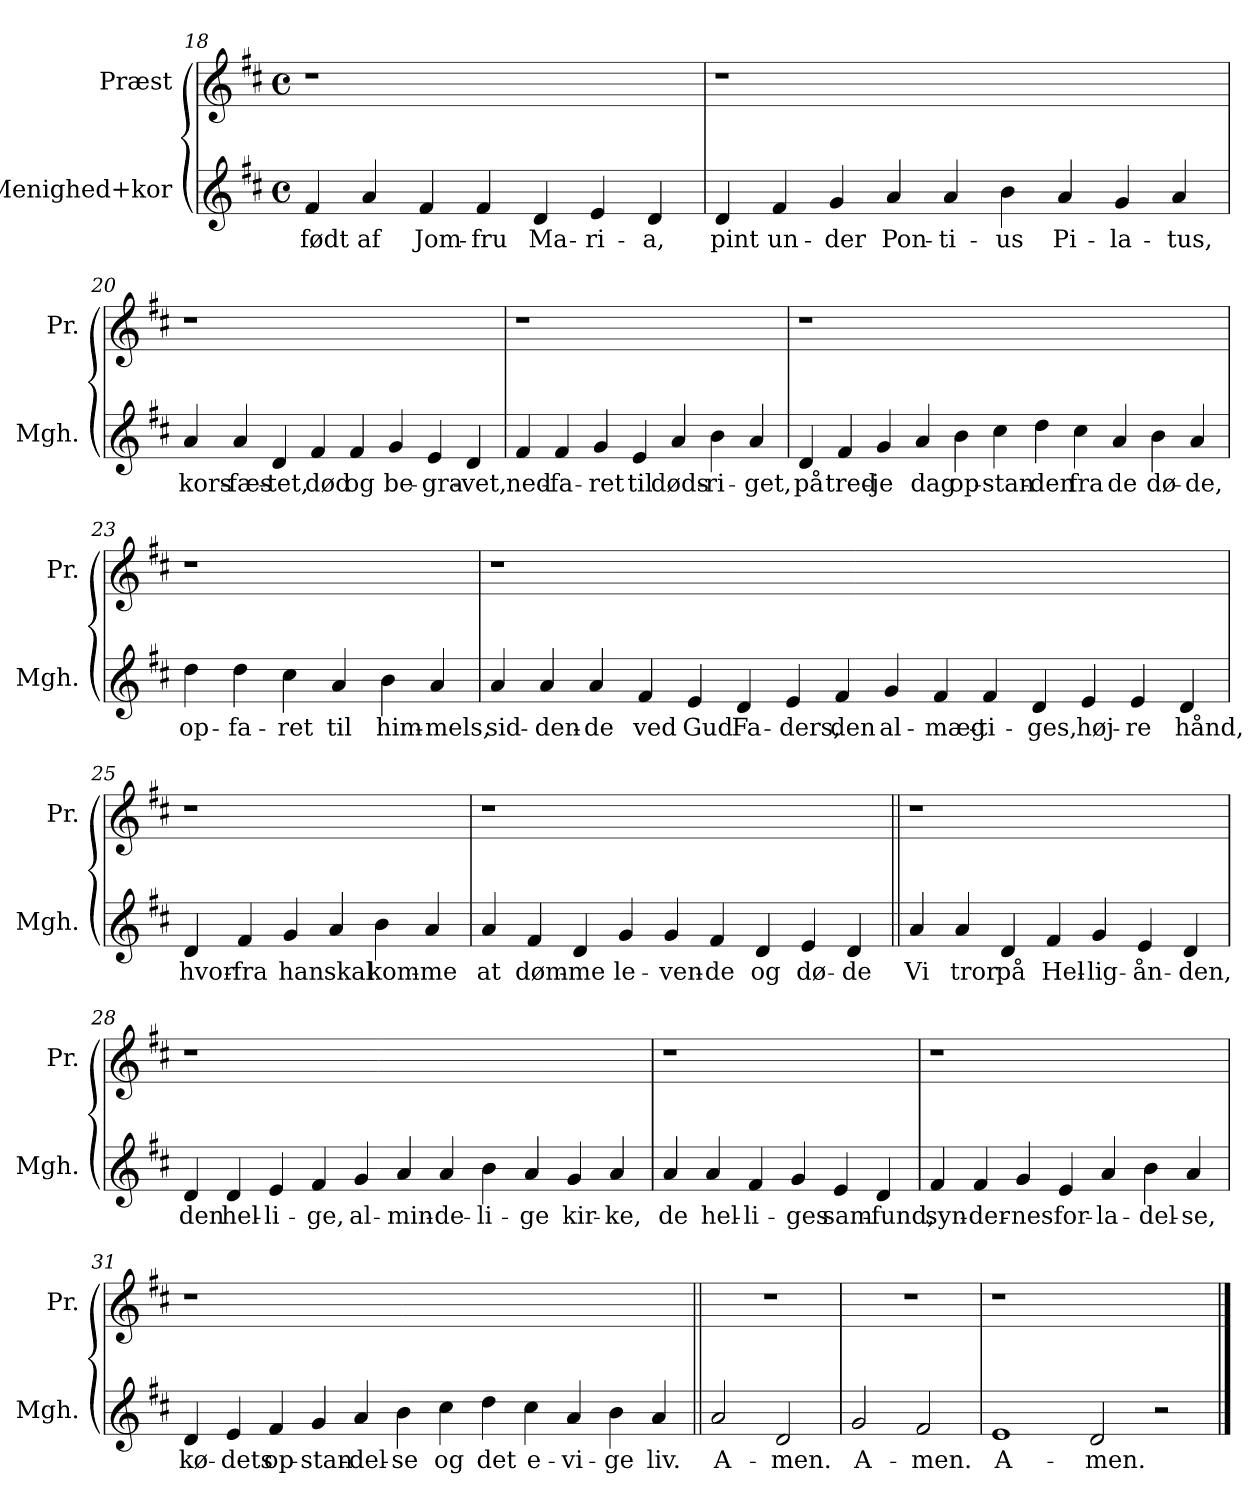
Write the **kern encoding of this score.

**kern	**text	**kern
*part2	*part2	*part1
*staff2	*staff2	*staff1
*I"Menighed+kor	*	*I"Præst
*I'Mgh.	*	*I'Pr.
*clefG2	*	*clefG2
*k[f#c#]	*	*k[f#c#]
*M4/4	*	*M4/4
*met(c)	*	*met(c)
=18	=18	=18
!	!LO:LY:b	!
4f#/	født	1r
!	!LO:LY:b	!
4a/	af	.
!	!LO:LY:b	!
4f#/	Jom-	.
!	!LO:LY:b	!
4f#/	-fru	.
!	!LO:LY:b	!
4d/	Ma-	2.ryy
!	!LO:LY:b	!
4e/	-ri-	.
!	!LO:LY:b	!
4d/	-a,	.
!!LO:LB:g=z
=19	=19	=19
!	!LO:LY:b	!
4d/	pint	1r
!	!LO:LY:b	!
4f#/	un-	.
!	!LO:LY:b	!
4g/	-der	.
!	!LO:LY:b	!
4a/	Pon-	.
!	!LO:LY:b	!
4a/	-ti-	1ryy
!	!LO:LY:b	!
4b\	-us	.
!	!LO:LY:b	!
4a/	Pi-	.
!	!LO:LY:b	!
4g/	-la-	.
!	!LO:LY:b	!
4a/	-tus,	4ryy
=20	=20	=20
!	!LO:LY:b	!
4a/	kors-	1r
!	!LO:LY:b	!
4a/	-fæs-	.
!	!LO:LY:b	!
4d/	-tet,	.
!	!LO:LY:b	!
4f#/	død	.
!	!LO:LY:b	!
4f#/	og	1ryy
!	!LO:LY:b	!
4g/	be-	.
!	!LO:LY:b	!
4e/	-gra-	.
!	!LO:LY:b	!
4d/	-vet,	.
=21	=21	=21
!	!LO:LY:b	!
4f#/	ned-	1r
!	!LO:LY:b	!
4f#/	-fa-	.
!	!LO:LY:b	!
4g/	-ret	.
!	!LO:LY:b	!
4e/	til	.
!	!LO:LY:b	!
4a/	døds-	2.ryy
!	!LO:LY:b	!
4b\	-ri-	.
!	!LO:LY:b	!
4a/	-get,	.
!!LO:LB:g=z
=22	=22	=22
!	!LO:LY:b	!
4d/	på	1r
!	!LO:LY:b	!
4f#/	tred-	.
!	!LO:LY:b	!
4g/	-je	.
!	!LO:LY:b	!
4a/	dag	.
!	!LO:LY:b	!
4b\	op-	1..ryy
!	!LO:LY:b	!
4cc#\	-stan-	.
!	!LO:LY:b	!
4dd\	-den	.
!	!LO:LY:b	!
4cc#\	fra	.
!	!LO:LY:b	!
4a/	de	.
!	!LO:LY:b	!
4b\	dø-	.
!	!LO:LY:b	!
4a/	-de,	.
=23	=23	=23
!	!LO:LY:b	!
4dd\	op-	1r
!	!LO:LY:b	!
4dd\	-fa-	.
!	!LO:LY:b	!
4cc#\	-ret	.
!	!LO:LY:b	!
4a/	til	.
!	!LO:LY:b	!
4b\	him-	2ryy
!	!LO:LY:b	!
4a/	-mels,	.
!!LO:LB:g=z
=24	=24	=24
!	!LO:LY:b	!
4a/	sid-	1r
!	!LO:LY:b	!
4a/	-den-	.
!	!LO:LY:b	!
4a/	-de	.
!	!LO:LY:b	!
4f#/	ved	.
!	!LO:LY:b	!
4e/	Gud	0ryy
!	!LO:LY:b	!
4d/	Fa-	.
!	!LO:LY:b	!
4e/	-ders,	.
!	!LO:LY:b	!
4f#/	den	.
!	!LO:LY:b	!
4g/	al-	.
!	!LO:LY:b	!
4f#/	-mæg-	.
!	!LO:LY:b	!
4f#/	-ti-	.
!	!LO:LY:b	!
4d/	-ges,	.
!	!LO:LY:b	!
4e/	høj-	2.ryy
!	!LO:LY:b	!
4e/	-re	.
!	!LO:LY:b	!
4d/	hånd,	.
=25	=25	=25
!	!LO:LY:b	!
4d/	hvor-	1r
!	!LO:LY:b	!
4f#/	-fra	.
!	!LO:LY:b	!
4g/	han	.
!	!LO:LY:b	!
4a/	skal	.
!	!LO:LY:b	!
4b\	kom-	2ryy
!	!LO:LY:b	!
4a/	-me	.
!!LO:PB:g=z
=26	=26	=26
!	!LO:LY:b	!
4a/	at	1r
!	!LO:LY:b	!
4f#/	døm-	.
!	!LO:LY:b	!
4d/	-me	.
!	!LO:LY:b	!
4g/	le-	.
!	!LO:LY:b	!
4g/	-ven-	1ryy
!	!LO:LY:b	!
4f#/	-de	.
!	!LO:LY:b	!
4d/	og	.
!	!LO:LY:b	!
4e/	dø-	.
!	!LO:LY:b	!
4d/	-de	4ryy
=27||	=27||	=27||
!	!LO:LY:b	!
4a/	Vi	1r
!	!LO:LY:b	!
4a/	tror	.
!	!LO:LY:b	!
4d/	på	.
!	!LO:LY:b	!
4f#/	Hel-	.
!	!LO:LY:b	!
4g/	-lig-	2.ryy
!	!LO:LY:b	!
4e/	-ån-	.
!	!LO:LY:b	!
4d/	-den,	.
=28	=28	=28
!	!LO:LY:b	!
4d/	den	1r
!	!LO:LY:b	!
4d/	hel-	.
!	!LO:LY:b	!
4e/	-li-	.
!	!LO:LY:b	!
4f#/	-ge,	.
!	!LO:LY:b	!
4g/	al-	1..ryy
!	!LO:LY:b	!
4a/	-min-	.
!	!LO:LY:b	!
4a/	-de-	.
!	!LO:LY:b	!
4b\	-li-	.
!	!LO:LY:b	!
4a/	-ge	.
!	!LO:LY:b	!
4g/	kir-	.
!	!LO:LY:b	!
4a/	-ke,	.
!!LO:LB:g=z
=29	=29	=29
!	!LO:LY:b	!
4a/	de	1r
!	!LO:LY:b	!
4a/	hel-	.
!	!LO:LY:b	!
4f#/	-li-	.
!	!LO:LY:b	!
4g/	-ges	.
!	!LO:LY:b	!
4e/	sam-	2ryy
!	!LO:LY:b	!
4d/	-fund,	.
=30	=30	=30
!	!LO:LY:b	!
4f#/	syn-	1r
!	!LO:LY:b	!
4f#/	-der-	.
!	!LO:LY:b	!
4g/	-nes	.
!	!LO:LY:b	!
4e/	for-	.
!	!LO:LY:b	!
4a/	-la-	2.ryy
!	!LO:LY:b	!
4b\	-del-	.
!	!LO:LY:b	!
4a/	-se,	.
=31	=31	=31
!	!LO:LY:b	!
4d/	kø-	1r
!	!LO:LY:b	!
4e/	-dets	.
!	!LO:LY:b	!
4f#/	op-	.
!	!LO:LY:b	!
4g/	-stan-	.
!	!LO:LY:b	!
4a/	-del-	0ryy
!	!LO:LY:b	!
4b\	-se	.
!	!LO:LY:b	!
4cc#\	og	.
!	!LO:LY:b	!
4dd\	det	.
!	!LO:LY:b	!
4cc#\	e-	.
!	!LO:LY:b	!
4a/	-vi-	.
!	!LO:LY:b	!
4b\	-ge	.
!	!LO:LY:b	!
4a/	liv.	.
!!LO:LB:g=z
=32||	=32||	=32||
!	!LO:LY:b	!
2a/	A-	1r
!	!LO:LY:b	!
2d/	-men.	.
=33	=33	=33
!	!LO:LY:b	!
2g/	A-	1r
!	!LO:LY:b	!
2f#/	-men.	.
=34	=34	=34
!	!LO:LY:b	!
1e	A-	1r
!	!LO:LY:b	!
2d/	-men.	1ryy
2r	.	.
==	==	==
*-	*-	*-
